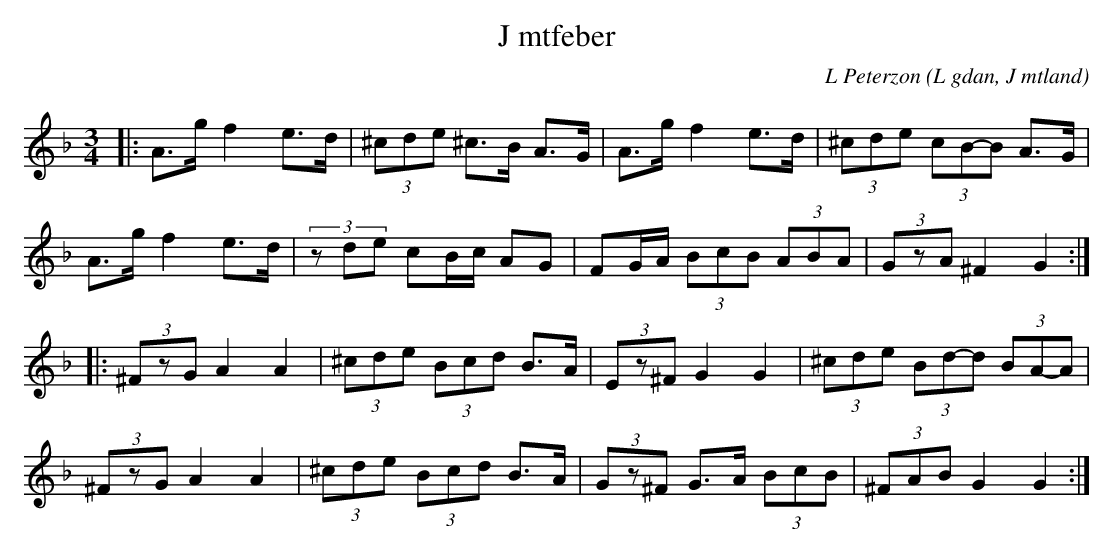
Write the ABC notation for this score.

X:1
T:J mtfeber
C: L Peterzon
O:L gdan, J mtland
M:3/4
L:1/8
K:Dm
|: A>g f2 e>d|(3^cde ^c>B A>G|A>g f2 e>d|(3^cde (3cB-B A>G|
A>g f2 e>d|(3zde cB/c/ AG|FG/A/ (3BcB (3ABA|(3GzA ^F2 G2:|
|:(3^FzG A2 A2|(3^cde (3Bcd B>A|(3Ez^F G2 G2|(3^cde (3Bd-d (3BA-A|
(3^FzG A2 A2|(3^cde (3Bcd B>A| (3Gz^F G>A (3BcB|(3^FAB G2 G2:|
